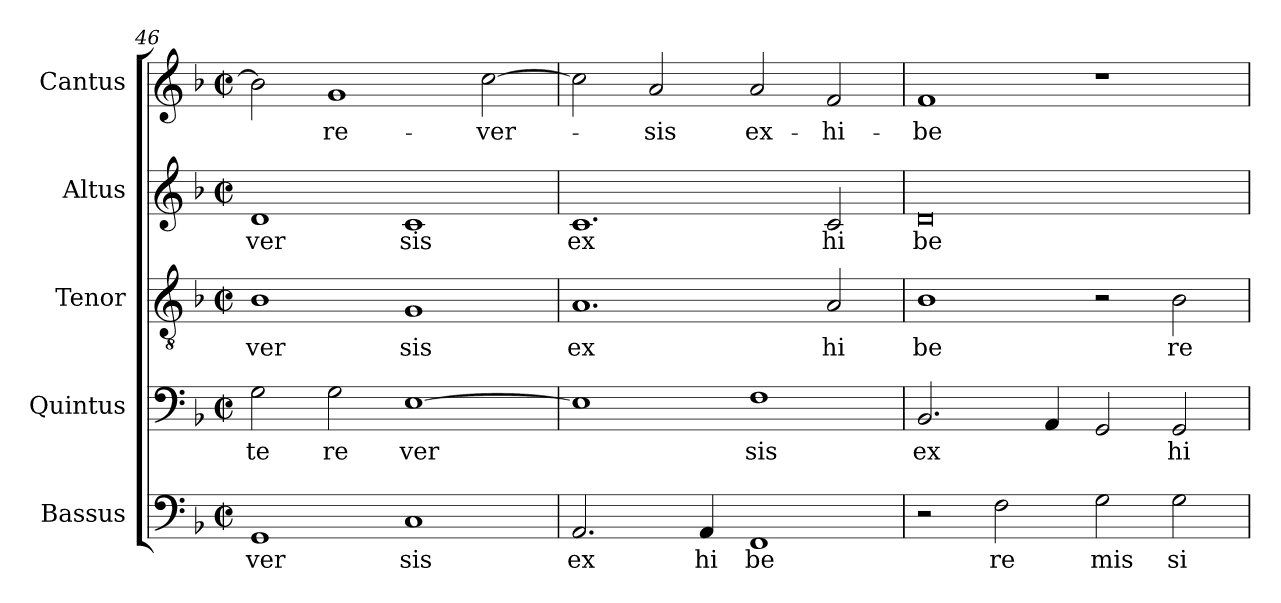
**kern	**text	**kern	**text	**kern	**text	**kern	**text	**kern	**text
*part5	*part5	*part4	*part4	*part3	*part3	*part2	*part2	*part1	*part1
*staff5	*staff5	*staff4	*staff4	*staff3	*staff3	*staff2	*staff2	*staff1	*staff1
*I"Bassus	*	*I"Quintus	*	*I"Tenor	*	*I"Altus	*	*I"Cantus	*
*clefF4	*	*clefF4	*	*clefGv2	*	*clefG2	*	*clefG2	*
*k[b-]	*	*k[b-]	*	*k[b-]	*	*k[b-]	*	*k[b-]	*
*F:	*	*F:	*	*F:	*	*F:	*	*F:	*
*M2/2	*	*M2/2	*	*M2/2	*	*M2/2	*	*M2/2	*
*met(c|)	*	*met(c|)	*	*met(c|)	*	*met(c|)	*	*met(c|)	*
=46	=46	=46	=46	=46	=46	=46	=46	=46	=46
!	!LO:LY:b:cj	!	!LO:LY:b:cj	!	!LO:LY:b:cj	!	!LO:LY:b:cj	!	!
1GG	ver	2G\	te	1B-	ver	1d	ver	2b-\]	.
!	!	!	!LO:LY:b:cj	!	!	!	!	!	!LO:LY:b:cj
.	.	2G\	re	.	.	.	.	1g	re-
!	!LO:LY:b:cj	!	!LO:LY:b:cj	!	!LO:LY:b:cj	!	!LO:LY:b:cj	!	!
1C	sis	[>1E	ver	1G	sis	1c	sis	.	.
!	!	!	!	!	!	!	!	!	!LO:LY:b
.	.	.	.	.	.	.	.	[>2cc\	-ver-
=47	=47	=47	=47	=47	=47	=47	=47	=47	=47
!	!LO:LY:b:cj	!	!	!	!LO:LY:b:cj	!	!LO:LY:b:cj	!	!
2.AA/	ex	1E]	.	1.A	ex	1.c	ex	2cc\]	.
!	!	!	!	!	!	!	!	!	!LO:LY:b:cj
.	.	.	.	.	.	.	.	2a/	-sis
!	!LO:LY:b:cj	!	!	!	!	!	!	!	!
4AA/	hi	.	.	.	.	.	.	.	.
!	!LO:LY:b:cj	!	!LO:LY:b:cj	!	!	!	!	!	!LO:LY:b:cj
1FF	be	1F	sis	.	.	.	.	2a/	ex-
!	!	!	!	!	!LO:LY:b:cj	!	!LO:LY:b:cj	!	!LO:LY:b:cj
.	.	.	.	2A/	hi	2c/	hi	2f/	-hi-
=48	=48	=48	=48	=48	=48	=48	=48	=48	=48
!	!	!	!LO:LY:b:cj	!	!LO:LY:b:cj	!	!LO:LY:b:cj	!	!LO:LY:b:cj
2r	.	2.BB-/	ex	1B-	be	0d	be	1f	-be
!	!LO:LY:b:cj	!	!	!	!	!	!	!	!
2F\	re	.	.	.	.	.	.	.	.
.	.	4AA/	.	.	.	.	.	.	.
!	!LO:LY:b:cj	!	!	!	!	!	!	!	!
2G\	mis	2GG/	.	2r	.	.	.	1r	.
!	!LO:LY:b:cj	!	!LO:LY:b:cj	!	!LO:LY:b:cj	!	!	!	!
2G\	si	2GG/	hi	2B-\	re	.	.	.	.
=	=	=	=	=	=	=	=	=	=
*-	*-	*-	*-	*-	*-	*-	*-	*-	*-
